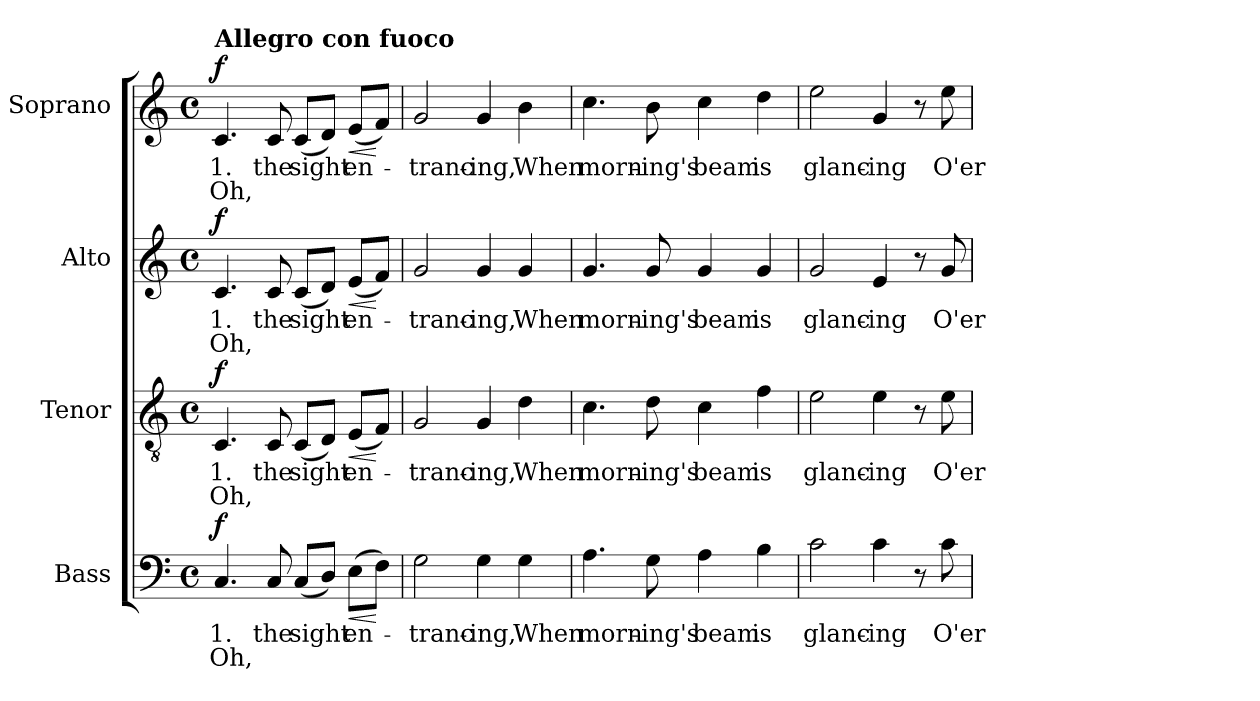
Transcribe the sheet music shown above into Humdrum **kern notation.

**kern	**text	**text	**dynam	**kern	**text	**text	**dynam	**kern	**text	**text	**dynam	**kern	**text	**text	**dynam
*part4	*part4	*part4	*part4	*part3	*part3	*part3	*part3	*part2	*part2	*part2	*part2	*part1	*part1	*part1	*part1
*staff4	*staff4	*staff4	*staff4	*staff3	*staff3	*staff3	*staff3	*staff2	*staff2	*staff2	*staff2	*staff1	*staff1	*staff1	*staff1
*I"Bass	*	*	*	*I"Tenor	*	*	*	*I"Alto	*	*	*	*I"Soprano	*	*	*
*I'B.	*	*	*	*I'T.	*	*	*	*I'A.	*	*	*	*I'S.	*	*	*
!!LO:PB:g=z
*clefF4	*	*	*	*clefGv2	*	*	*	*clefG2	*	*	*	*clefG2	*	*	*
*	*	*	*	*ITrd7c12	*	*	*	*	*	*	*	*	*	*	*
*k[]	*	*	*	*k[]	*	*	*	*k[]	*	*	*	*k[]	*	*	*
*C:	*	*	*	*C:	*	*	*	*C:	*	*	*	*C:	*	*	*
*M4/4	*	*	*	*M4/4	*	*	*	*M4/4	*	*	*	*M4/4	*	*	*
*met(c)	*	*	*	*met(c)	*	*	*	*met(c)	*	*	*	*met(c)	*	*	*
*MM120	*	*	*	*MM120	*	*	*	*MM120	*	*	*	*MM120	*	*	*
=1	=1	=1	=1	=1	=1	=1	=1	=1	=1	=1	=1	=1	=1	=1	=1
!	!LO:LY:b:color=#000000	!LO:LY:b:color=#000000	!	!	!	!	!	!	!	!	!	!	!	!	!
!	!	!	!	!	!LO:LY:b:color=#000000	!LO:LY:b:color=#000000	!	!	!	!	!	!	!	!	!
!	!	!	!	!	!	!	!	!	!LO:LY:b:color=#000000	!LO:LY:b:color=#000000	!	!	!	!	!
!	!	!	!	!	!	!	!	!	!	!	!	!LO:TX:a:B:t=Allegro con fuoco	!	!	!
!	!	!	!	!	!	!	!	!	!	!	!	!	!LO:LY:b:color=#000000	!LO:LY:b:color=#000000	!
4.Ci/	1.	Oh,	f	4.CCi/	1.	Oh,	f	4.ci/	1.	Oh,	f	4.ci/	1.	Oh,	f
!	!LO:LY:b:color=#000000	!	!	!	!	!	!	!	!	!	!	!	!	!	!
!	!	!	!	!	!LO:LY:b:color=#000000	!	!	!	!	!	!	!	!	!	!
!	!	!	!	!	!	!	!	!	!LO:LY:b:color=#000000	!	!	!	!	!	!
!	!	!	!	!	!	!	!	!	!	!	!	!	!LO:LY:b:color=#000000	!	!
8Ci/	the	.	.	8CCi/	the	.	.	8ci/	the	.	.	8ci/	the	.	.
!	!LO:LY:b:color=#000000	!	!	!	!	!	!	!	!	!	!	!	!	!	!
!	!	!	!	!	!LO:LY:b:color=#000000	!	!	!	!	!	!	!	!	!	!
!	!	!	!	!	!	!	!	!	!LO:LY:b:color=#000000	!	!	!	!	!	!
!	!	!	!	!	!	!	!	!	!	!	!	!	!LO:LY:b:color=#000000	!	!
(8Ci/L	sight	.	.	(8CCi/L	sight	.	.	(8ci/L	sight	.	.	(8ci/L	sight	.	.
8Di/J)	.	.	.	8DDi/J)	.	.	.	8di/J)	.	.	.	8di/J)	.	.	.
!	!LO:LY:b:color=#000000	!	!LO:HP:b	!	!	!	!	!	!	!	!	!	!	!	!
!	!	!	!	!	!LO:LY:b:color=#000000	!	!LO:HP:b	!	!	!	!	!	!	!	!
!	!	!	!	!	!	!	!	!	!LO:LY:b:color=#000000	!	!LO:HP:b	!	!	!	!
!	!	!	!	!	!	!	!	!	!	!	!	!	!LO:LY:b:color=#000000	!	!LO:HP:b
(8Ei\L	en-	.	<	(8EEi/L	en-	.	<	(8ei/L	en-	.	<	(8ei/L	en-	.	<
8Fi\J)	.	.	[	8FFi/J)	.	.	[	8fi/J)	.	.	[	8fi/J)	.	.	[
=2	=2	=2	=2	=2	=2	=2	=2	=2	=2	=2	=2	=2	=2	=2	=2
!	!LO:LY:b:color=#000000	!	!	!	!	!	!	!	!	!	!	!	!	!	!
!	!	!	!	!	!LO:LY:b:color=#000000	!	!	!	!	!	!	!	!	!	!
!	!	!	!	!	!	!	!	!	!LO:LY:b:color=#000000	!	!	!	!	!	!
!	!	!	!	!	!	!	!	!	!	!	!	!	!LO:LY:b:color=#000000	!	!
2Gi\	-tranc-	.	.	2GGi/	-tranc-	.	.	2gi/	-tranc-	.	.	2gi/	-tranc-	.	.
!	!LO:LY:b:color=#000000	!	!	!	!	!	!	!	!	!	!	!	!	!	!
!	!	!	!	!	!LO:LY:b:color=#000000	!	!	!	!	!	!	!	!	!	!
!	!	!	!	!	!	!	!	!	!LO:LY:b:color=#000000	!	!	!	!	!	!
!	!	!	!	!	!	!	!	!	!	!	!	!	!LO:LY:b:color=#000000	!	!
4Gi\	-ing,	.	.	4GGi/	-ing,	.	.	4gi/	-ing,	.	.	4gi/	-ing,	.	.
!	!LO:LY:b:color=#000000	!	!	!	!	!	!	!	!	!	!	!	!	!	!
!	!	!	!	!	!LO:LY:b:color=#000000	!	!	!	!	!	!	!	!	!	!
!	!	!	!	!	!	!	!	!	!LO:LY:b:color=#000000	!	!	!	!	!	!
!	!	!	!	!	!	!	!	!	!	!	!	!	!LO:LY:b:color=#000000	!	!
4Gi\	When	.	.	4Di\	When	.	.	4gi/	When	.	.	4bi\	When	.	.
=3	=3	=3	=3	=3	=3	=3	=3	=3	=3	=3	=3	=3	=3	=3	=3
!	!LO:LY:b:color=#000000	!	!	!	!	!	!	!	!	!	!	!	!	!	!
!	!	!	!	!	!LO:LY:b:color=#000000	!	!	!	!	!	!	!	!	!	!
!	!	!	!	!	!	!	!	!	!LO:LY:b:color=#000000	!	!	!	!	!	!
!	!	!	!	!	!	!	!	!	!	!	!	!	!LO:LY:b:color=#000000	!	!
4.Ai\	morn-	.	.	4.Ci\	morn-	.	.	4.gi/	morn-	.	.	4.cci\	morn-	.	.
!	!LO:LY:b:color=#000000	!	!	!	!	!	!	!	!	!	!	!	!	!	!
!	!	!	!	!	!LO:LY:b:color=#000000	!	!	!	!	!	!	!	!	!	!
!	!	!	!	!	!	!	!	!	!LO:LY:b:color=#000000	!	!	!	!	!	!
!	!	!	!	!	!	!	!	!	!	!	!	!	!LO:LY:b:color=#000000	!	!
8Gi\	-ing's	.	.	8Di\	-ing's	.	.	8gi/	-ing's	.	.	8bi\	-ing's	.	.
!	!LO:LY:b:color=#000000	!	!	!	!	!	!	!	!	!	!	!	!	!	!
!	!	!	!	!	!LO:LY:b:color=#000000	!	!	!	!	!	!	!	!	!	!
!	!	!	!	!	!	!	!	!	!LO:LY:b:color=#000000	!	!	!	!	!	!
!	!	!	!	!	!	!	!	!	!	!	!	!	!LO:LY:b:color=#000000	!	!
4Ai\	beam	.	.	4Ci\	beam	.	.	4gi/	beam	.	.	4cci\	beam	.	.
!	!LO:LY:b:color=#000000	!	!	!	!	!	!	!	!	!	!	!	!	!	!
!	!	!	!	!	!LO:LY:b:color=#000000	!	!	!	!	!	!	!	!	!	!
!	!	!	!	!	!	!	!	!	!LO:LY:b:color=#000000	!	!	!	!	!	!
!	!	!	!	!	!	!	!	!	!	!	!	!	!LO:LY:b:color=#000000	!	!
4Bi\	is	.	.	4Fi\	is	.	.	4gi/	is	.	.	4ddi\	is	.	.
=4	=4	=4	=4	=4	=4	=4	=4	=4	=4	=4	=4	=4	=4	=4	=4
!	!LO:LY:b:color=#000000	!	!	!	!	!	!	!	!	!	!	!	!	!	!
!	!	!	!	!	!LO:LY:b:color=#000000	!	!	!	!	!	!	!	!	!	!
!	!	!	!	!	!	!	!	!	!LO:LY:b:color=#000000	!	!	!	!	!	!
!	!	!	!	!	!	!	!	!	!	!	!	!	!LO:LY:b:color=#000000	!	!
2ci\	glanc-	.	.	2Ei\	glanc-	.	.	2gi/	glanc-	.	.	2eei\	glanc-	.	.
!	!LO:LY:b:color=#000000	!	!	!	!	!	!	!	!	!	!	!	!	!	!
!	!	!	!	!	!LO:LY:b:color=#000000	!	!	!	!	!	!	!	!	!	!
!	!	!	!	!	!	!	!	!	!LO:LY:b:color=#000000	!	!	!	!	!	!
!	!	!	!	!	!	!	!	!	!	!	!	!	!LO:LY:b:color=#000000	!	!
4ci\	-ing	.	.	4Ei\	-ing	.	.	4ei/	-ing	.	.	4gi/	-ing	.	.
8r	.	.	.	8r	.	.	.	8r	.	.	.	8r	.	.	.
!	!LO:LY:b:color=#000000	!	!	!	!	!	!	!	!	!	!	!	!	!	!
!	!	!	!	!	!LO:LY:b:color=#000000	!	!	!	!	!	!	!	!	!	!
!	!	!	!	!	!	!	!	!	!LO:LY:b:color=#000000	!	!	!	!	!	!
!	!	!	!	!	!	!	!	!	!	!	!	!	!LO:LY:b:color=#000000	!	!
8ci\	O'er	.	.	8Ei\	O'er	.	.	8gi/	O'er	.	.	8eei\	O'er	.	.
=	=	=	=	=	=	=	=	=	=	=	=	=	=	=	=
*-	*-	*-	*-	*-	*-	*-	*-	*-	*-	*-	*-	*-	*-	*-	*-
